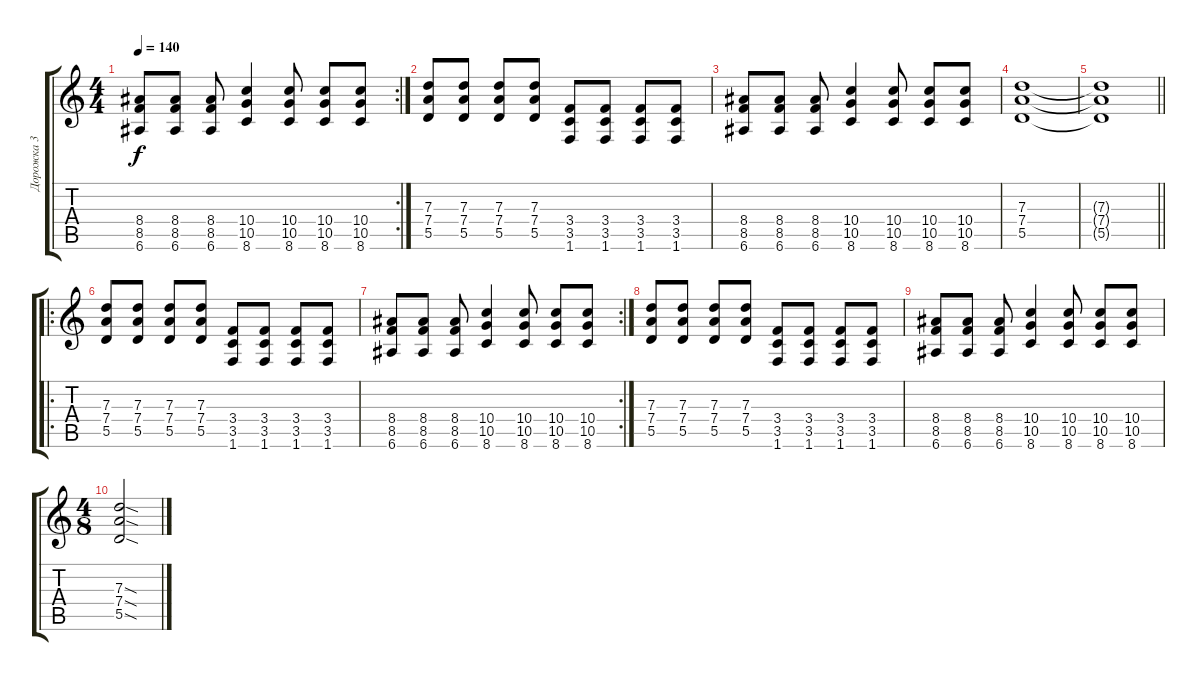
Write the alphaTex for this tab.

\track ("Дорожка 3" "Дорожка 3") {instrument distortionguitar}
\staff {score tabs}
\tuning (E4 B3 G3 D3 A2 E2) {hide}
\rc 2
\ts (4 4)
\tempo 140
\clef g2
\ks c
(8.4 8.5 6.6).8{dy f} (8.4 8.5 6.6).8 (8.4 8.5 6.6).8 (10.4 10.5 8.6).4 (10.4 10.5 8.6).8 (10.4 10.5 8.6).8 (10.4 10.5 8.6).8 |
(7.3 7.4 5.5).8 (7.3 7.4 5.5).8 (7.3 7.4 5.5).8 (7.3 7.4 5.5).8 (3.4 3.5 1.6).8 (3.4 3.5 1.6).8 (3.4 3.5 1.6).8 (3.4 3.5 1.6).8 |
(8.4 8.5 6.6).8 (8.4 8.5 6.6).8 (8.4 8.5 6.6).8 (10.4 10.5 8.6).4 (10.4 10.5 8.6).8 (10.4 10.5 8.6).8 (10.4 10.5 8.6).8 |
(7.3 7.4 5.5).1 |
\barLineRight lightlight
(7.3{t} 7.4{t} 5.5{t}).1 |
\ro
(7.3 7.4 5.5).8 (7.3 7.4 5.5).8 (7.3 7.4 5.5).8 (7.3 7.4 5.5).8 (3.4 3.5 1.6).8 (3.4 3.5 1.6).8 (3.4 3.5 1.6).8 (3.4 3.5 1.6).8 |
\rc 2
(8.4 8.5 6.6).8 (8.4 8.5 6.6).8 (8.4 8.5 6.6).8 (10.4 10.5 8.6).4 (10.4 10.5 8.6).8 (10.4 10.5 8.6).8 (10.4 10.5 8.6).8 |
(7.3 7.4 5.5).8 (7.3 7.4 5.5).8 (7.3 7.4 5.5).8 (7.3 7.4 5.5).8 (3.4 3.5 1.6).8 (3.4 3.5 1.6).8 (3.4 3.5 1.6).8 (3.4 3.5 1.6).8 |
(8.4 8.5 6.6).8 (8.4 8.5 6.6).8 (8.4 8.5 6.6).8 (10.4 10.5 8.6).4 (10.4 10.5 8.6).8 (10.4 10.5 8.6).8 (10.4 10.5 8.6).8 |
\ts (4 8)
(7.3{sod} 7.4{sod} 5.5{sod}).2
